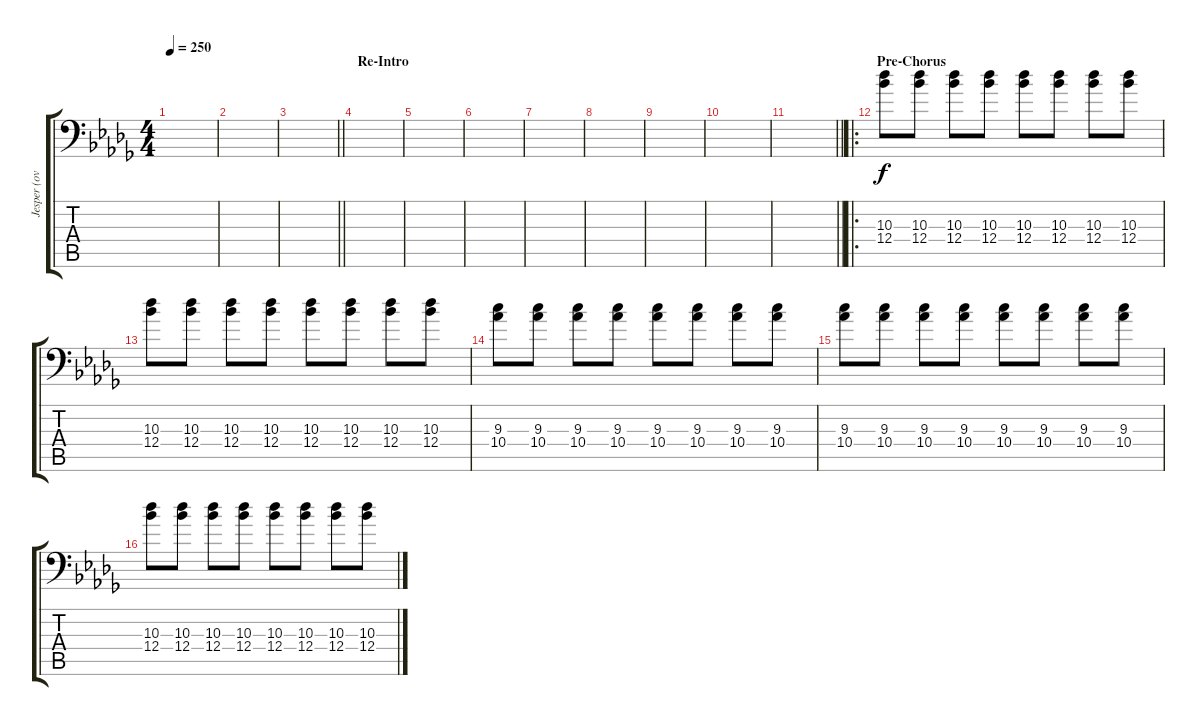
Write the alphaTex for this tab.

\track ("Jesper (overdub)" "Jesper (ov") {instrument distortionguitar}
\staff {score tabs}
\tuning (C4 G3 Eb3 Bb2 F2 Bb1) {hide}
\ts (4 4)
\tempo 250
\clef f4
\ks bbminor
|
|
\barLineRight lightlight
|
\section ("" "Re-Intro")
|
|
|
|
|
|
|
\barLineRight lightlight
|
\ro
\section ("" "Pre-Chorus")
(10.3 12.4).8 (10.3 12.4).8 (10.3 12.4).8 (10.3 12.4).8 (10.3 12.4).8 (10.3 12.4).8 (10.3 12.4).8 (10.3 12.4).8 |
(10.3 12.4).8 (10.3 12.4).8 (10.3 12.4).8 (10.3 12.4).8 (10.3 12.4).8 (10.3 12.4).8 (10.3 12.4).8 (10.3 12.4).8 |
(9.3 10.4).8 (9.3 10.4).8 (9.3 10.4).8 (9.3 10.4).8 (9.3 10.4).8 (9.3 10.4).8 (9.3 10.4).8 (9.3 10.4).8 |
(9.3 10.4).8 (9.3 10.4).8 (9.3 10.4).8 (9.3 10.4).8 (9.3 10.4).8 (9.3 10.4).8 (9.3 10.4).8 (9.3 10.4).8 |
(10.3 12.4).8 (10.3 12.4).8 (10.3 12.4).8 (10.3 12.4).8 (10.3 12.4).8 (10.3 12.4).8 (10.3 12.4).8 (10.3 12.4).8
